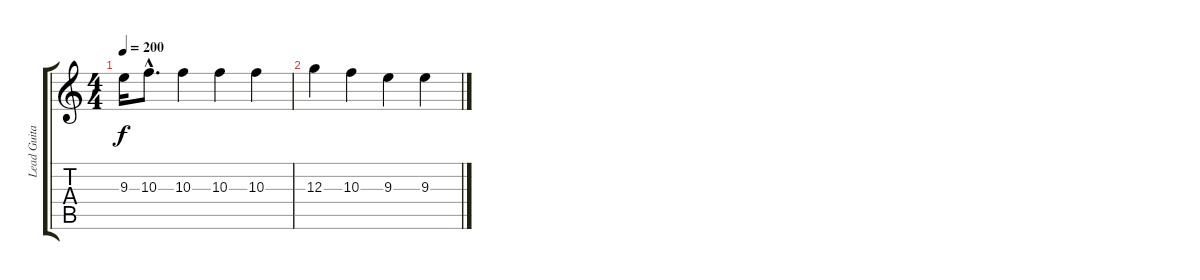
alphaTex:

\track ("Lead Guitar" "Lead Guita") {instrument overdrivenguitar}
\staff {score tabs}
\tuning (E4 B3 G3 D3 A2 E2) {hide}
\ts (4 4)
\tempo 200
\clef g2
\ks c
9.3.16{dy f} 10.3{hac}.8{d} 10.3.4 10.3.4 10.3.4 |
12.3.4 10.3.4 9.3.4 9.3.4
